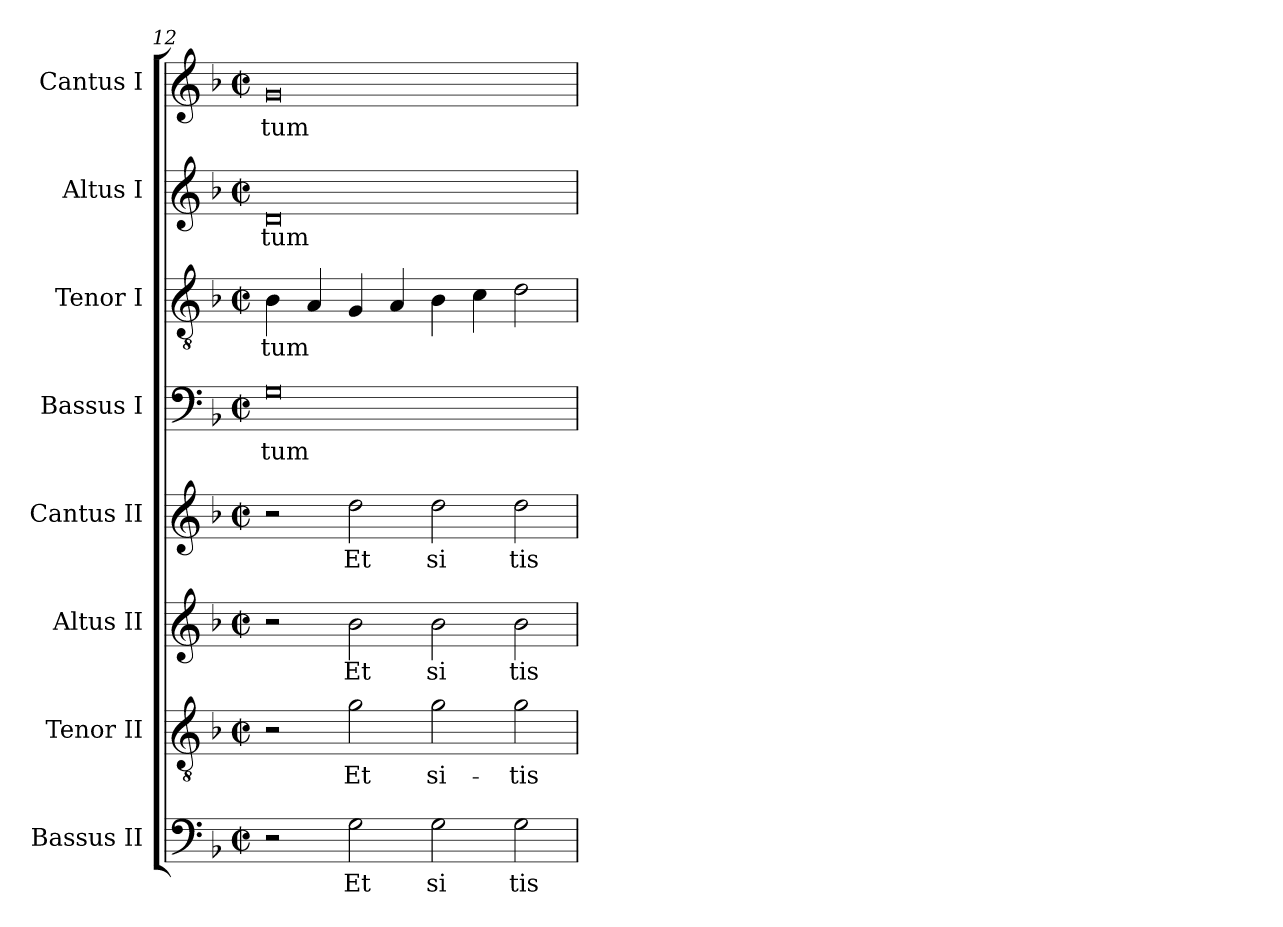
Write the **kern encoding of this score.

**kern	**text	**kern	**text	**kern	**text	**kern	**text	**kern	**text	**kern	**text	**kern	**text	**kern	**text
*part8	*part8	*part7	*part7	*part6	*part6	*part5	*part5	*part4	*part4	*part3	*part3	*part2	*part2	*part1	*part1
*staff8	*staff8	*staff7	*staff7	*staff6	*staff6	*staff5	*staff5	*staff4	*staff4	*staff3	*staff3	*staff2	*staff2	*staff1	*staff1
*I"Bassus II	*	*I"Tenor II	*	*I"Altus II	*	*I"Cantus II	*	*I"Bassus I	*	*I"Tenor I	*	*I"Altus I	*	*I"Cantus I	*
*clefF4	*	*clefGv2	*	*clefG2	*	*clefG2	*	*clefF4	*	*clefGv2	*	*clefG2	*	*clefG2	*
*k[b-]	*	*k[b-]	*	*k[b-]	*	*k[b-]	*	*k[b-]	*	*k[b-]	*	*k[b-]	*	*k[b-]	*
*F:	*	*F:	*	*F:	*	*F:	*	*F:	*	*F:	*	*F:	*	*F:	*
*M2/2	*	*M2/2	*	*M2/2	*	*M2/2	*	*M2/2	*	*M2/2	*	*M2/2	*	*M2/2	*
*met(c|)	*	*met(c|)	*	*met(c|)	*	*met(c|)	*	*met(c|)	*	*met(c|)	*	*met(c|)	*	*met(c|)	*
=12	=12	=12	=12	=12	=12	=12	=12	=12	=12	=12	=12	=12	=12	=12	=12
!	!	!	!	!	!	!	!	!	!LO:LY:b:cj	!	!LO:LY:b	!	!LO:LY:b:cj	!	!LO:LY:b:cj
2r	.	2r	.	2r	.	2r	.	0G	-tum	4B-\	-tum	0d	tum	0g	tum
.	.	.	.	.	.	.	.	.	.	4A/	.	.	.	.	.
!	!LO:LY:b:cj	!	!LO:LY:b:cj	!	!LO:LY:b:cj	!	!LO:LY:b:cj	!	!	!	!	!	!	!	!
2G\	Et	2g\	Et	2b-\	Et	2dd\	Et	.	.	4G/	.	.	.	.	.
.	.	.	.	.	.	.	.	.	.	4A/	.	.	.	.	.
!	!LO:LY:b:cj	!	!LO:LY:b:cj	!	!LO:LY:b:cj	!	!LO:LY:b:cj	!	!	!	!	!	!	!	!
2G\	si	2g\	si-	2b-\	si	2dd\	si	.	.	4B-\	.	.	.	.	.
.	.	.	.	.	.	.	.	.	.	4c\	.	.	.	.	.
!	!LO:LY:b:cj	!	!LO:LY:b:cj	!	!LO:LY:b:cj	!	!LO:LY:b:cj	!	!	!	!	!	!	!	!
2G\	tis	2g\	-tis	2b-\	tis	2dd\	tis	.	.	2d\	.	.	.	.	.
=	=	=	=	=	=	=	=	=	=	=	=	=	=	=	=
*-	*-	*-	*-	*-	*-	*-	*-	*-	*-	*-	*-	*-	*-	*-	*-
